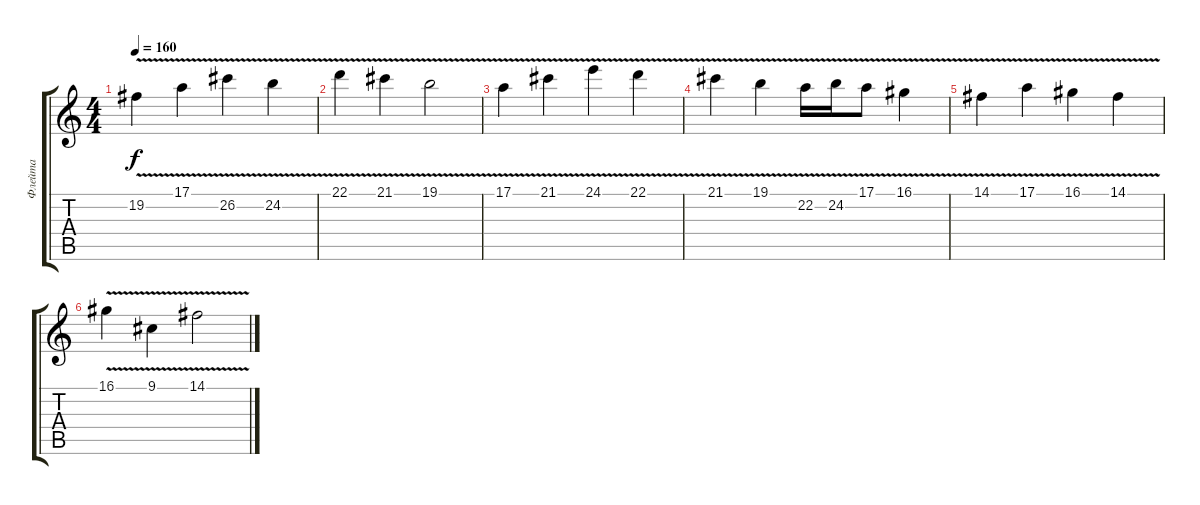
\track ("Флейта" "Флейта") {instrument piccolo}
\staff {score tabs}
\tuning (E4 B3 G3 D3 A2 E2) {hide}
\ts (4 4)
\tempo 160
\clef g2
\ks c
19.2{v}.4{dy f} 17.1{v}.4 26.2{v}.4 24.2{v}.4 |
22.1{v}.4 21.1{v}.4 19.1{v}.2 |
17.1{v}.4 21.1{v}.4 24.1{v}.4 22.1{v}.4 |
21.1{v}.4 19.1{v}.4 22.2{v}.16 24.2{v}.16 17.1{v}.8 16.1{v}.4 |
14.1{v}.4 17.1{v}.4 16.1{v}.4 14.1{v}.4 |
16.1{v}.4 9.1{v}.4 14.1{v}.2
